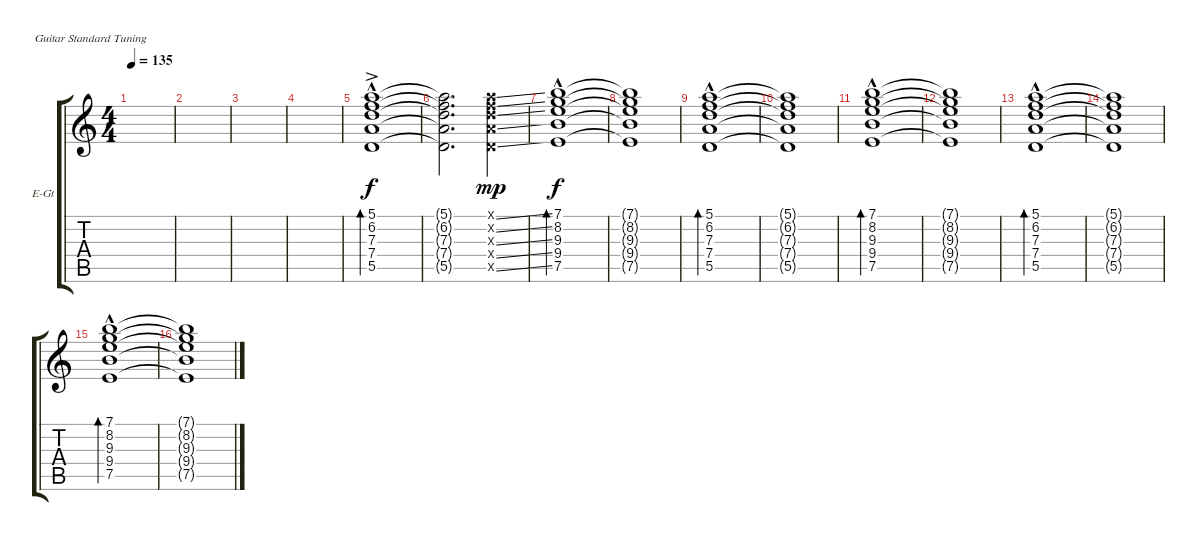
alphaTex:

\defaultSystemsLayout 4
\bracketExtendMode groupsimilarinstruments
\firstSystemTrackNameOrientation horizontal
\otherSystemsTrackNameOrientation horizontal
\track ("Cook" "E-Gt") {instrument electricguitarclean}
\staff {score tabs}
\tuning (E4 B3 G3 D3 A2 E2)
\ts (4 4)
\tempo 135
\clef g2
\ks c
|
|
|
|
(5.1{hac} 6.2{ac} 7.3{ac} 7.4 5.5).1{bd 178} |
(5.1{t} 6.2{t} 7.3{t} 7.4{t} 5.5{t}).2{d} (5.1{ss x} 6.2{ss x} 7.3{ss x} 7.4{ss x} 5.5{ss x}).4{dy mp} |
(7.1{hac} 8.2 9.3 9.4 7.5).1{bd 178 dy f} |
(7.1{t} 8.2{t} 9.3{t} 9.4{t} 7.5{t}).1 |
(5.1{hac} 6.2 7.3 7.4 5.5).1{bd 178} |
(5.1{t} 6.2{t} 7.3{t} 7.4{t} 5.5{t}).1 |
(7.1{hac} 8.2 9.3 9.4 7.5).1{bd 178} |
(7.1{t} 8.2{t} 9.3{t} 9.4{t} 7.5{t}).1 |
(5.1{hac} 6.2 7.3 7.4 5.5).1{bd 178} |
(5.1{t} 6.2{t} 7.3{t} 7.4{t} 5.5{t}).1 |
(7.1{hac} 8.2 9.3 9.4 7.5).1{bd 178} |
(7.1{t} 8.2{t} 9.3{t} 9.4{t} 7.5{t}).1
